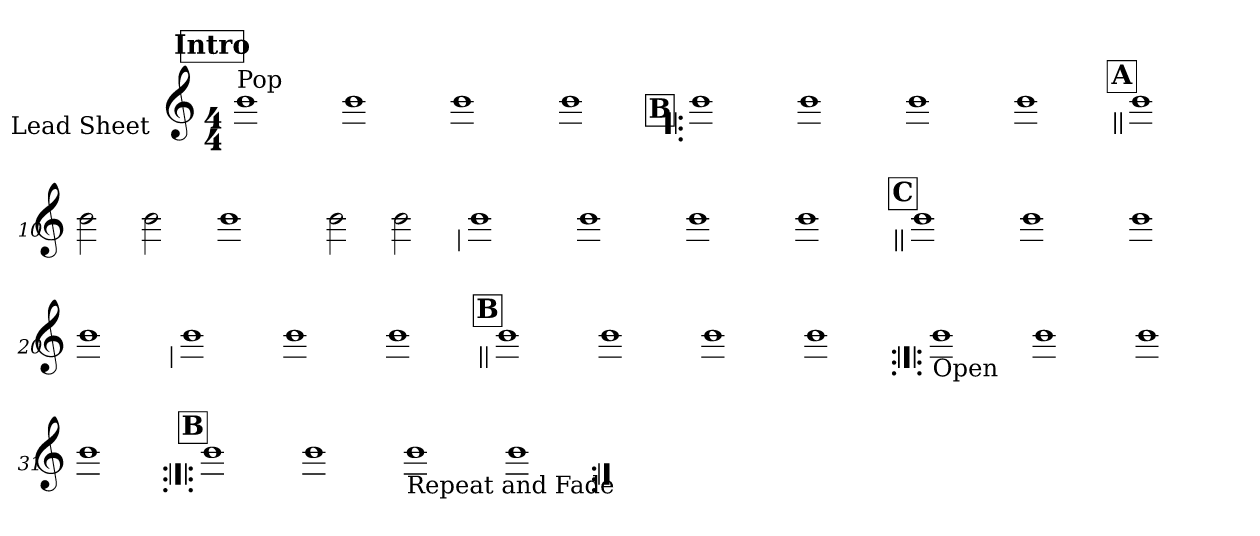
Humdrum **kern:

**kern
*part1
*staff1
*I"Lead Sheet
*stria0
*clefG2
*k[]
*C:
*M4/4
!!LO:REH:place=s1:a:t=Intro
=1||
!LO:TX:a:t=Pop
1b
=2-
1b
=3-
1b
=4-
1b
!!LO:LB:g=z
!!LO:REH:place=s1:a:t=B
=5!|:
1b
=6-
1b
=7-
1b
=8-
1b
!!LO:LB:g=z
!!LO:REH:place=s1:a:t=A
=9||
1b
=10-
2b
2b
=11-
1b
=12-
2b
2b
!!LO:LB:g=z
=13
1b
=14-
1b
=15-
1b
=16-
1b
!!LO:LB:g=z
!!LO:REH:place=s1:a:t=C
=17||
1b
=18-
1b
=19-
1b
=20-
1b
!!LO:LB:g=z
=21
1b
=22-
1b
=23-
1b
!!LO:LB:g=z
!!LO:REH:place=s1:a:t=B
=24||
1b
=25-
1b
=26-
1b
=27-
1b
!!LO:LB:g=z
=28:|!|:
!LO:TX:b:t=Open
1b
=29-
1b
=30-
1b
=31-
1b
!!LO:LB:g=z
!!LO:REH:place=s1:a:t=B
=32:|!|:
1b
=33-
1b
=34-
!LO:TX:b:t=Repeat and Fade
1b
=35-
1b
=:|!
*-
